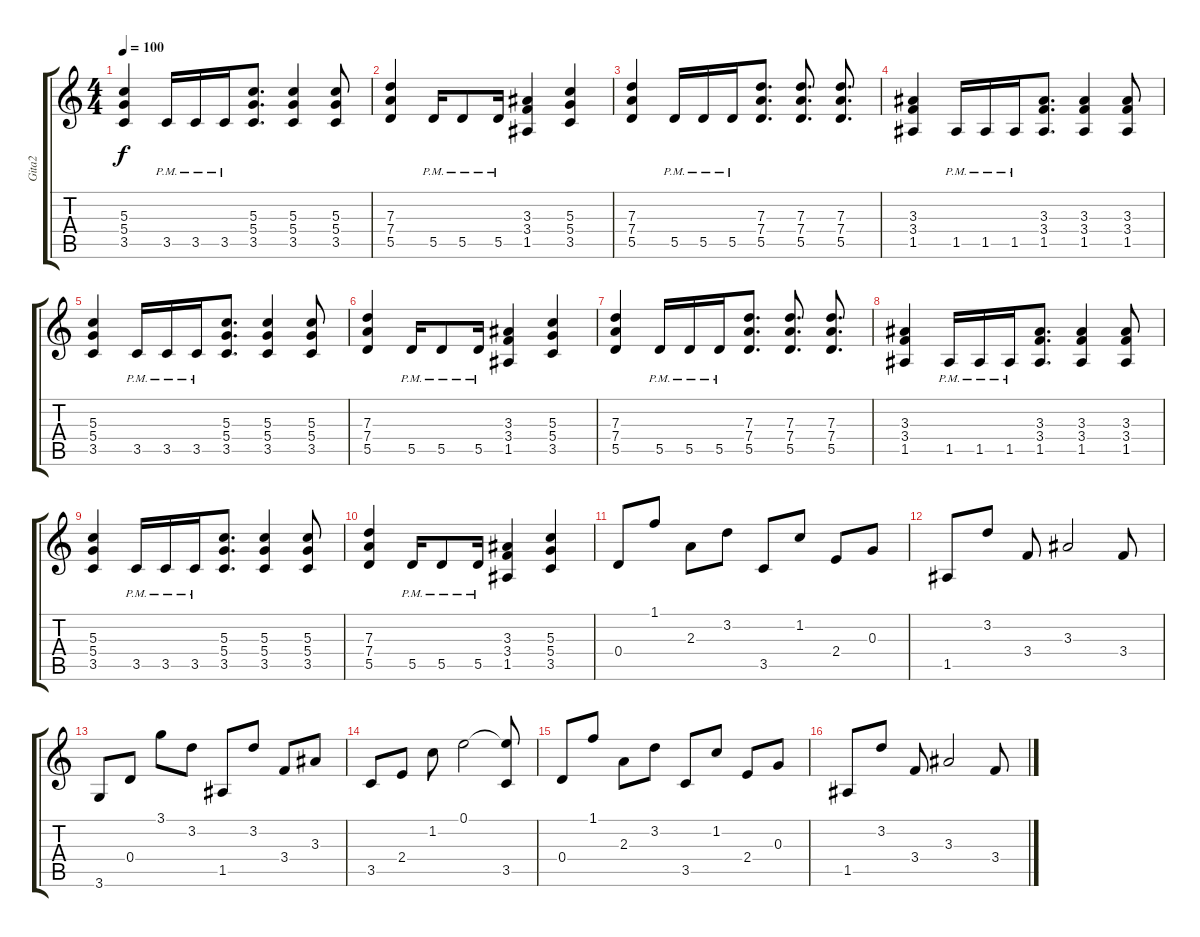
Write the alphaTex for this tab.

\track ("Gita2" "Gita2") {instrument distortionguitar}
\staff {score tabs}
\tuning (E4 B3 G3 D3 A2 E2) {hide}
\ts (4 4)
\tempo 100
\clef g2
\ks c
(5.3 5.4 3.5).4{dy f} 3.5{pm}.16 3.5{pm}.16 3.5{pm}.16 (5.3 5.4 3.5).8{d} (5.3 5.4 3.5).4 (5.3 5.4 3.5).8 |
(7.3 7.4 5.5).4 5.5{pm}.16 5.5{pm}.8 5.5{pm}.16 (3.3 3.4 1.5).4 (5.3 5.4 3.5).4 |
(7.3 7.4 5.5).4 5.5{pm}.16 5.5{pm}.16 5.5{pm}.16 (7.3 7.4 5.5).8{d} (7.3 7.4 5.5).8{d} (7.3 7.4 5.5).8{d} |
(3.3 3.4 1.5).4 1.5{pm}.16 1.5{pm}.16 1.5{pm}.16 (3.3 3.4 1.5).8{d} (3.3 3.4 1.5).4 (3.3 3.4 1.5).8 |
(5.3 5.4 3.5).4 3.5{pm}.16 3.5{pm}.16 3.5{pm}.16 (5.3 5.4 3.5).8{d} (5.3 5.4 3.5).4 (5.3 5.4 3.5).8 |
(7.3 7.4 5.5).4 5.5{pm}.16 5.5{pm}.8 5.5{pm}.16 (3.3 3.4 1.5).4 (5.3 5.4 3.5).4 |
(7.3 7.4 5.5).4 5.5{pm}.16 5.5{pm}.16 5.5{pm}.16 (7.3 7.4 5.5).8{d} (7.3 7.4 5.5).8{d} (7.3 7.4 5.5).8{d} |
(3.3 3.4 1.5).4 1.5{pm}.16 1.5{pm}.16 1.5{pm}.16 (3.3 3.4 1.5).8{d} (3.3 3.4 1.5).4 (3.3 3.4 1.5).8 |
(5.3 5.4 3.5).4 3.5{pm}.16 3.5{pm}.16 3.5{pm}.16 (5.3 5.4 3.5).8{d} (5.3 5.4 3.5).4 (5.3 5.4 3.5).8 |
(7.3 7.4 5.5).4 5.5{pm}.16 5.5{pm}.8 5.5{pm}.16 (3.3 3.4 1.5).4 (5.3 5.4 3.5).4 |
0.4.8{instrument electricguitarclean} 1.1.8 2.3.8 3.2.8 3.5.8 1.2.8 2.4.8 0.3.8 |
1.5.8 3.2.8 3.4.8 3.3.2 3.4.8 |
3.6.8 0.4.8 3.1.8 3.2.8 1.5.8 3.2.8 3.4.8 3.3.8 |
3.5.8 2.4.8 1.2.8 0.1.2 (0.1{t} 3.5).8 |
0.4.8 1.1.8 2.3.8 3.2.8 3.5.8 1.2.8 2.4.8 0.3.8 |
1.5.8 3.2.8 3.4.8 3.3.2 3.4.8
